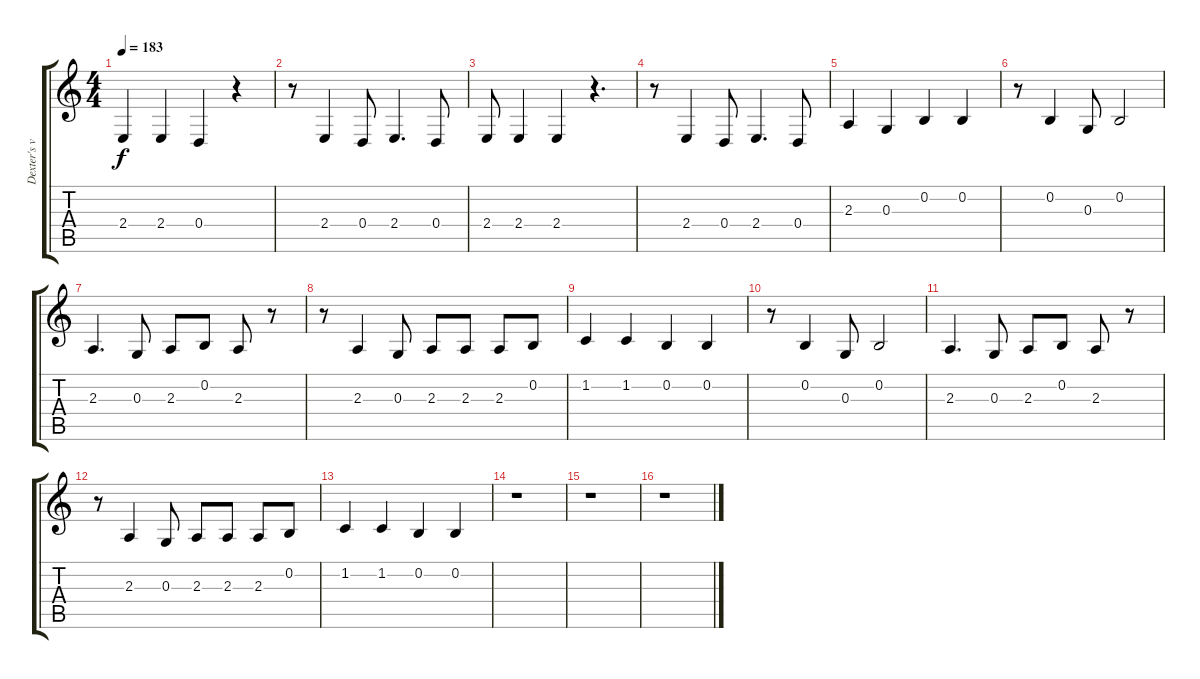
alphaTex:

\track ("Dexter's voice" "Dexter's v") {instrument trumpet}
\staff {score tabs}
\tuning (E4 B3 G3 D3 A2 E2) {hide}
\ts (4 4)
\tempo 183
\clef g2
\ks c
2.4.4{dy f} 2.4.4 0.4.4 r.4 |
r.8 2.4.4 0.4.8 2.4.4{d} 0.4.8 |
2.4.8 2.4.4 2.4.4 r.4{d} |
r.8 2.4.4 0.4.8 2.4.4{d} 0.4.8 |
2.3.4 0.3.4 0.2.4 0.2.4 |
r.8 0.2.4 0.3.8 0.2.2 |
2.3.4{d} 0.3.8 2.3.8 0.2.8 2.3.8 r.8 |
r.8 2.3.4 0.3.8 2.3.8 2.3.8 2.3.8 0.2.8 |
1.2.4 1.2.4 0.2.4 0.2.4 |
r.8 0.2.4 0.3.8 0.2.2 |
2.3.4{d} 0.3.8 2.3.8 0.2.8 2.3.8 r.8 |
r.8 2.3.4 0.3.8 2.3.8 2.3.8 2.3.8 0.2.8 |
1.2.4 1.2.4 0.2.4 0.2.4 |
r.1 |
r.1 |
r.1
